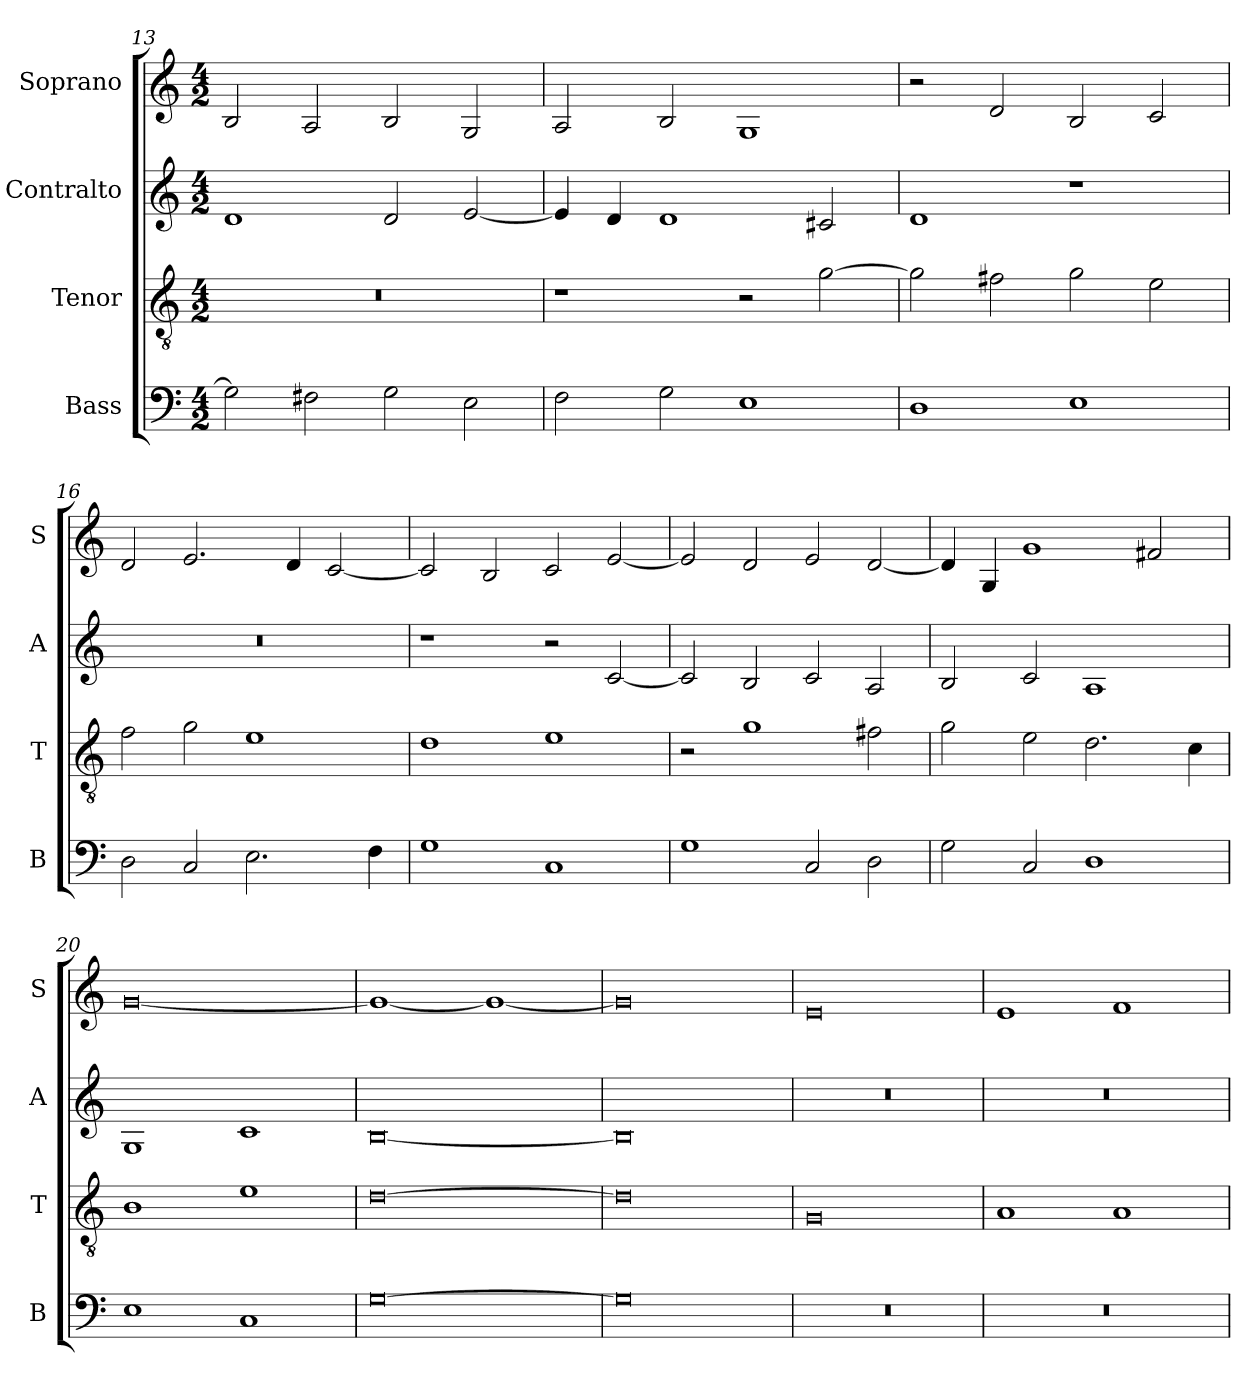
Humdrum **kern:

**kern	**kern	**kern	**kern
*part4	*part3	*part2	*part1
*staff4	*staff3	*staff2	*staff1
*I"Bass	*I"Tenor	*I"Contralto	*I"Soprano
*I'B	*I'T	*I'A	*I'S
*clefF4	*clefGv2	*clefG2	*clefG2
*k[]	*k[]	*k[]	*k[]
*G:mix	*G:mix	*G:mix	*G:mix
*M4/2	*M4/2	*M4/2	*M4/2
=13	=13	=13	=13
2G]	0r	1d	2B
2F#X	.	.	2A
2G	.	2d	2B
2E	.	[2e	2G
=14	=14	=14	=14
2F	1r	4e]	2A
.	.	4d	.
2G	.	1d	2B
1E	2r	.	1G
.	[2g	2c#X	.
=15	=15	=15	=15
1D	2g]	1d	2r
.	2f#X	.	2d
1E	2g	1r	2B
.	2e	.	2c
=16	=16	=16	=16
2D	2f	0r	2d
2C	2g	.	2.e
2.E	1e	.	.
.	.	.	4d
.	.	.	[2c
4F	.	.	.
=17	=17	=17	=17
1G	1d	1r	2c]
.	.	.	2B
1C	1e	2r	2c
.	.	[2c	[2e
=18	=18	=18	=18
1G	2r	2c]	2e]
.	1g	2B	2d
2C	.	2c	2e
2D	2f#X	2A	[2d
=19	=19	=19	=19
2G	2g	2B	4d]
.	.	.	4G
2C	2e	2c	1g
1D	2.d	1A	.
.	.	.	2f#X
.	4c	.	.
=20	=20	=20	=20
1E	1B	1G	[0g
1C	1e	1c	.
=21	=21	=21	=21
[0G	[0d	[0B	1g_
.	.	.	1g_
=22	=22	=22	=22
0G]	0d]	0B]	0g]
=23	=23	=23	=23
0r	0G	0r	0e
=24	=24	=24	=24
0r	1A	0r	1e
.	1A	.	1f
=	=	=	=
*-	*-	*-	*-
